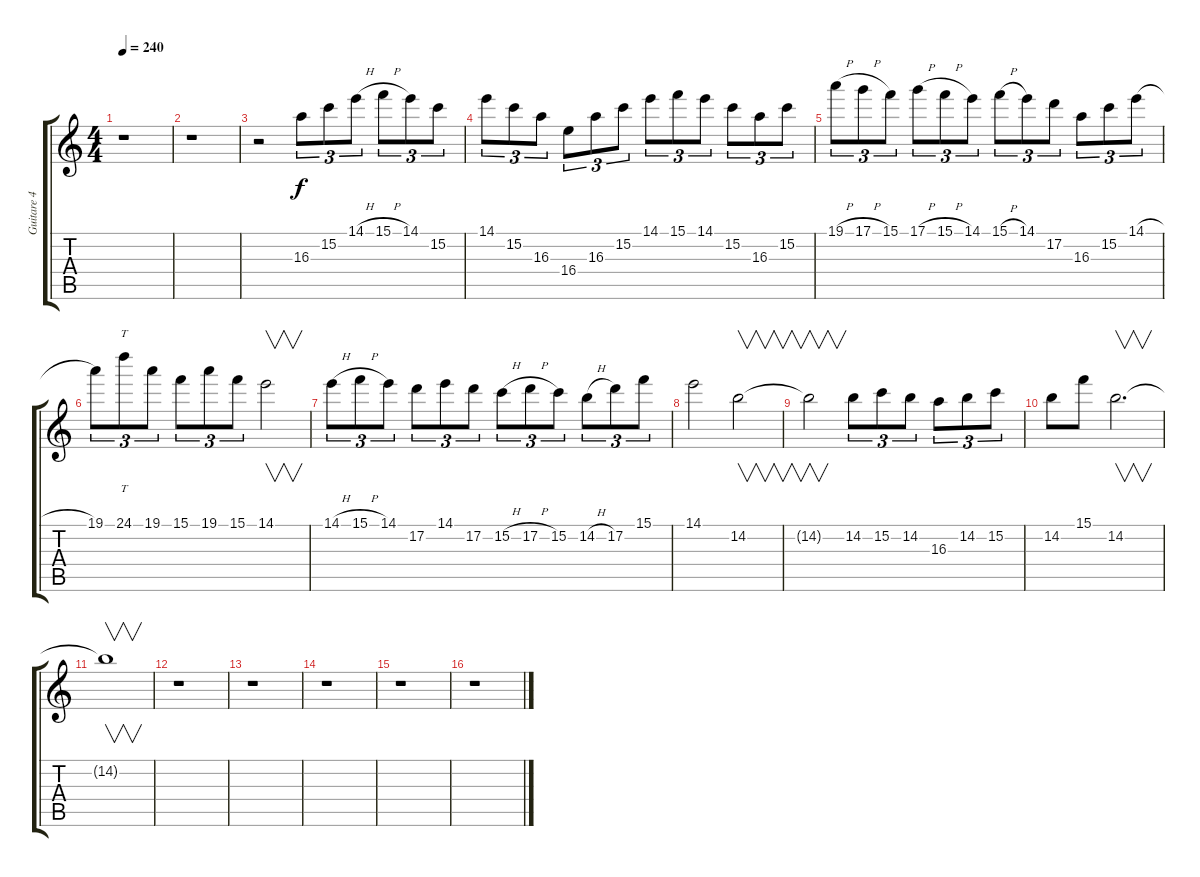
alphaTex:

\track ("Guitare 4" "Guitare 4") {instrument overdrivenguitar}
\staff {score tabs}
\tuning (D4 A3 F3 C3 G2 D2) {hide}
\ts (4 4)
\tempo 240
\clef g2
\ks c
r.1{dy f} |
r.1 |
r.2 16.3.8{tu (3 2)} 15.2.8{tu (3 2)} 14.1{h}.8{tu (3 2)} 15.1{h}.8{tu (3 2)} 14.1.8{tu (3 2)} 15.2.8{tu (3 2)} |
14.1.8{tu (3 2)} 15.2.8{tu (3 2)} 16.3.8{tu (3 2)} 16.4.8{tu (3 2)} 16.3.8{tu (3 2)} 15.2.8{tu (3 2)} 14.1.8{tu (3 2)} 15.1.8{tu (3 2)} 14.1.8{tu (3 2)} 15.2.8{tu (3 2)} 16.3.8{tu (3 2)} 15.2.8{tu (3 2)} |
19.1{h}.8{tu (3 2)} 17.1{h}.8{tu (3 2)} 15.1.8{tu (3 2)} 17.1{h}.8{tu (3 2)} 15.1{h}.8{tu (3 2)} 14.1.8{tu (3 2)} 15.1{h}.8{tu (3 2)} 14.1.8{tu (3 2)} 17.2.8{tu (3 2)} 16.3.8{tu (3 2)} 15.2.8{tu (3 2)} 14.1{h}.8{tu (3 2)} |
19.1.8{tu (3 2)} 24.1.8{tt tu (3 2)} 19.1.8{tu (3 2)} 15.1.8{tu (3 2)} 19.1.8{tu (3 2)} 15.1.8{tu (3 2)} 14.1.2{v} |
14.1{h}.8{tu (3 2)} 15.1{h}.8{tu (3 2)} 14.1.8{tu (3 2)} 17.2.8{tu (3 2)} 14.1.8{tu (3 2)} 17.2.8{tu (3 2)} 15.2{h}.8{tu (3 2)} 17.2{h}.8{tu (3 2)} 15.2.8{tu (3 2)} 14.2{h}.8{tu (3 2)} 17.2.8{tu (3 2)} 15.1.8{tu (3 2)} |
14.1.2 14.2.2{v} |
14.2{t}.2{v} 14.2.8{tu (3 2)} 15.2.8{tu (3 2)} 14.2.8{tu (3 2)} 16.3.8{tu (3 2)} 14.2.8{tu (3 2)} 15.2.8{tu (3 2)} |
14.2.8 15.1.8 14.2.2{v d} |
14.2{t}.1{v} |
r.1 |
r.1 |
r.1 |
r.1 |
r.1
